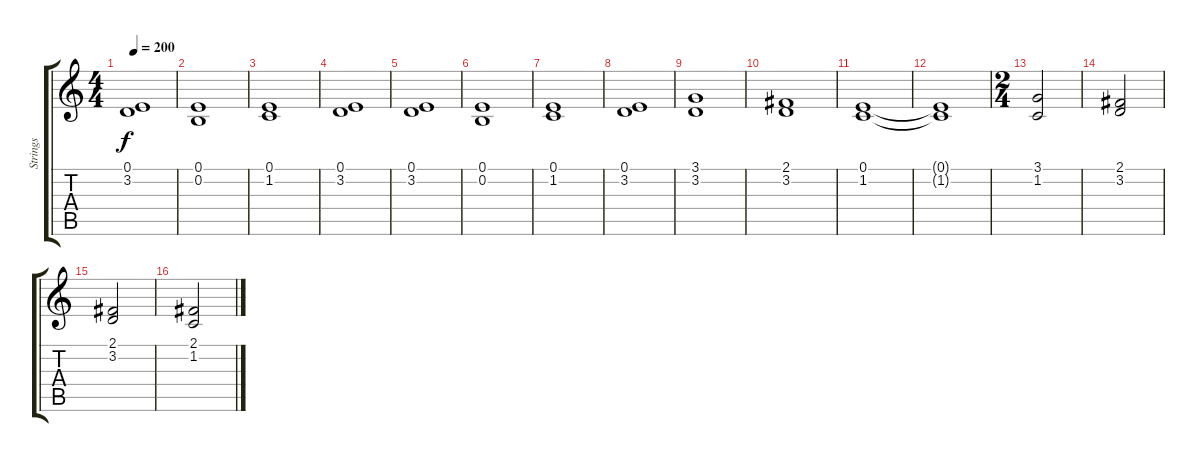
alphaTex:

\track ("Strings" "Strings") {instrument stringensemble1}
\staff {score tabs}
\tuning (E4 B3 G3 D3 A2 E2) {hide}
\ts (4 4)
\tempo 200
\clef g2
\ks c
(0.1 3.2).1{dy f} |
(0.1 0.2).1 |
(0.1 1.2).1 |
(0.1 3.2).1 |
(0.1 3.2).1 |
(0.1 0.2).1 |
(0.1 1.2).1 |
(0.1 3.2).1 |
(3.1 3.2).1 |
(2.1 3.2).1 |
(0.1 1.2).1 |
(0.1{t} 1.2{t}).1 |
\ts (2 4)
(3.1 1.2).2 |
(2.1 3.2).2 |
(2.1 3.2).2 |
(2.1 1.2).2
